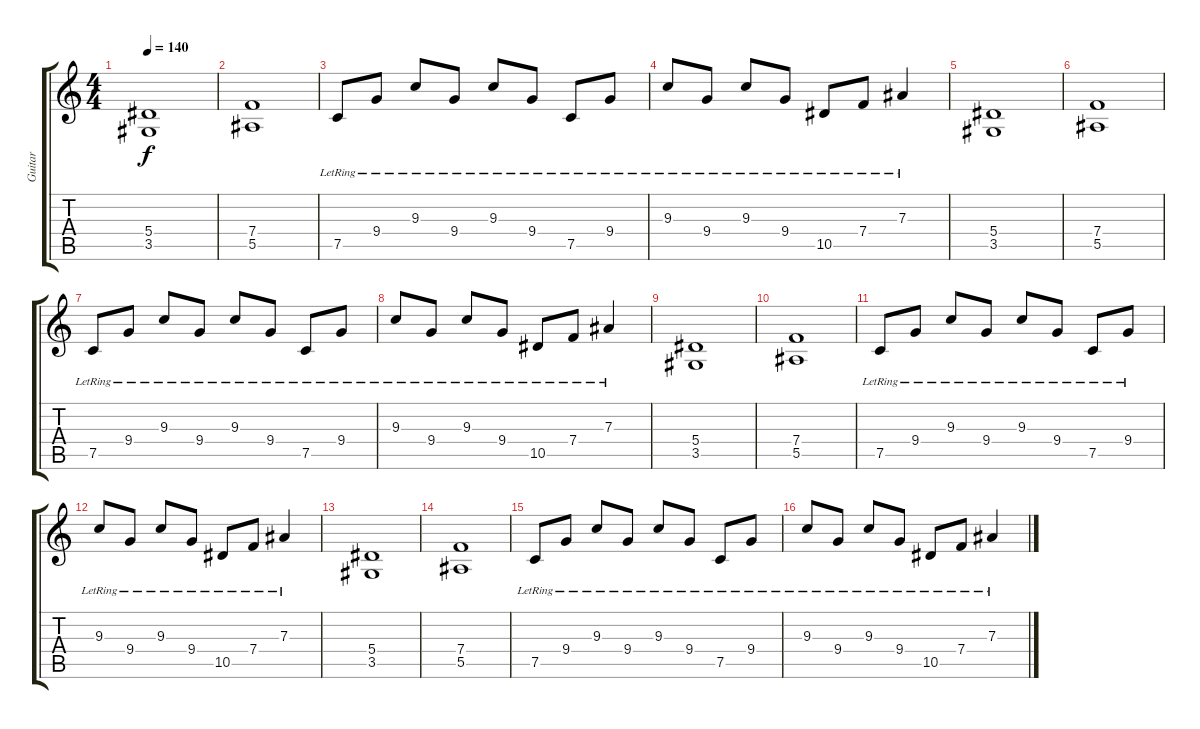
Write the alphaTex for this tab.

\track ("Guitar" "Guitar") {instrument overdrivenguitar}
\staff {score tabs}
\tuning (C4 G3 Eb3 Bb2 F2 C2) {hide}
\ts (4 4)
\tempo 140
\clef g2
\ks c
(5.4 3.5).1{dy f} |
(7.4 5.5).1 |
7.5{lr}.8 9.4{lr}.8 9.3{lr}.8 9.4{lr}.8 9.3{lr}.8 9.4{lr}.8 7.5{lr}.8 9.4{lr}.8 |
9.3{lr}.8 9.4{lr}.8 9.3{lr}.8 9.4{lr}.8 10.5{lr}.8 7.4{lr}.8 7.3{lr}.4 |
(5.4 3.5).1 |
(7.4 5.5).1 |
7.5{lr}.8 9.4{lr}.8 9.3{lr}.8 9.4{lr}.8 9.3{lr}.8 9.4{lr}.8 7.5{lr}.8 9.4{lr}.8 |
9.3{lr}.8 9.4{lr}.8 9.3{lr}.8 9.4{lr}.8 10.5{lr}.8 7.4{lr}.8 7.3{lr}.4 |
(5.4 3.5).1 |
(7.4 5.5).1 |
7.5{lr}.8 9.4{lr}.8 9.3{lr}.8 9.4{lr}.8 9.3{lr}.8 9.4{lr}.8 7.5{lr}.8 9.4{lr}.8 |
9.3{lr}.8 9.4{lr}.8 9.3{lr}.8 9.4{lr}.8 10.5{lr}.8 7.4{lr}.8 7.3{lr}.4 |
(5.4 3.5).1 |
(7.4 5.5).1 |
7.5{lr}.8 9.4{lr}.8 9.3{lr}.8 9.4{lr}.8 9.3{lr}.8 9.4{lr}.8 7.5{lr}.8 9.4{lr}.8 |
9.3{lr}.8 9.4{lr}.8 9.3{lr}.8 9.4{lr}.8 10.5{lr}.8 7.4{lr}.8 7.3{lr}.4
